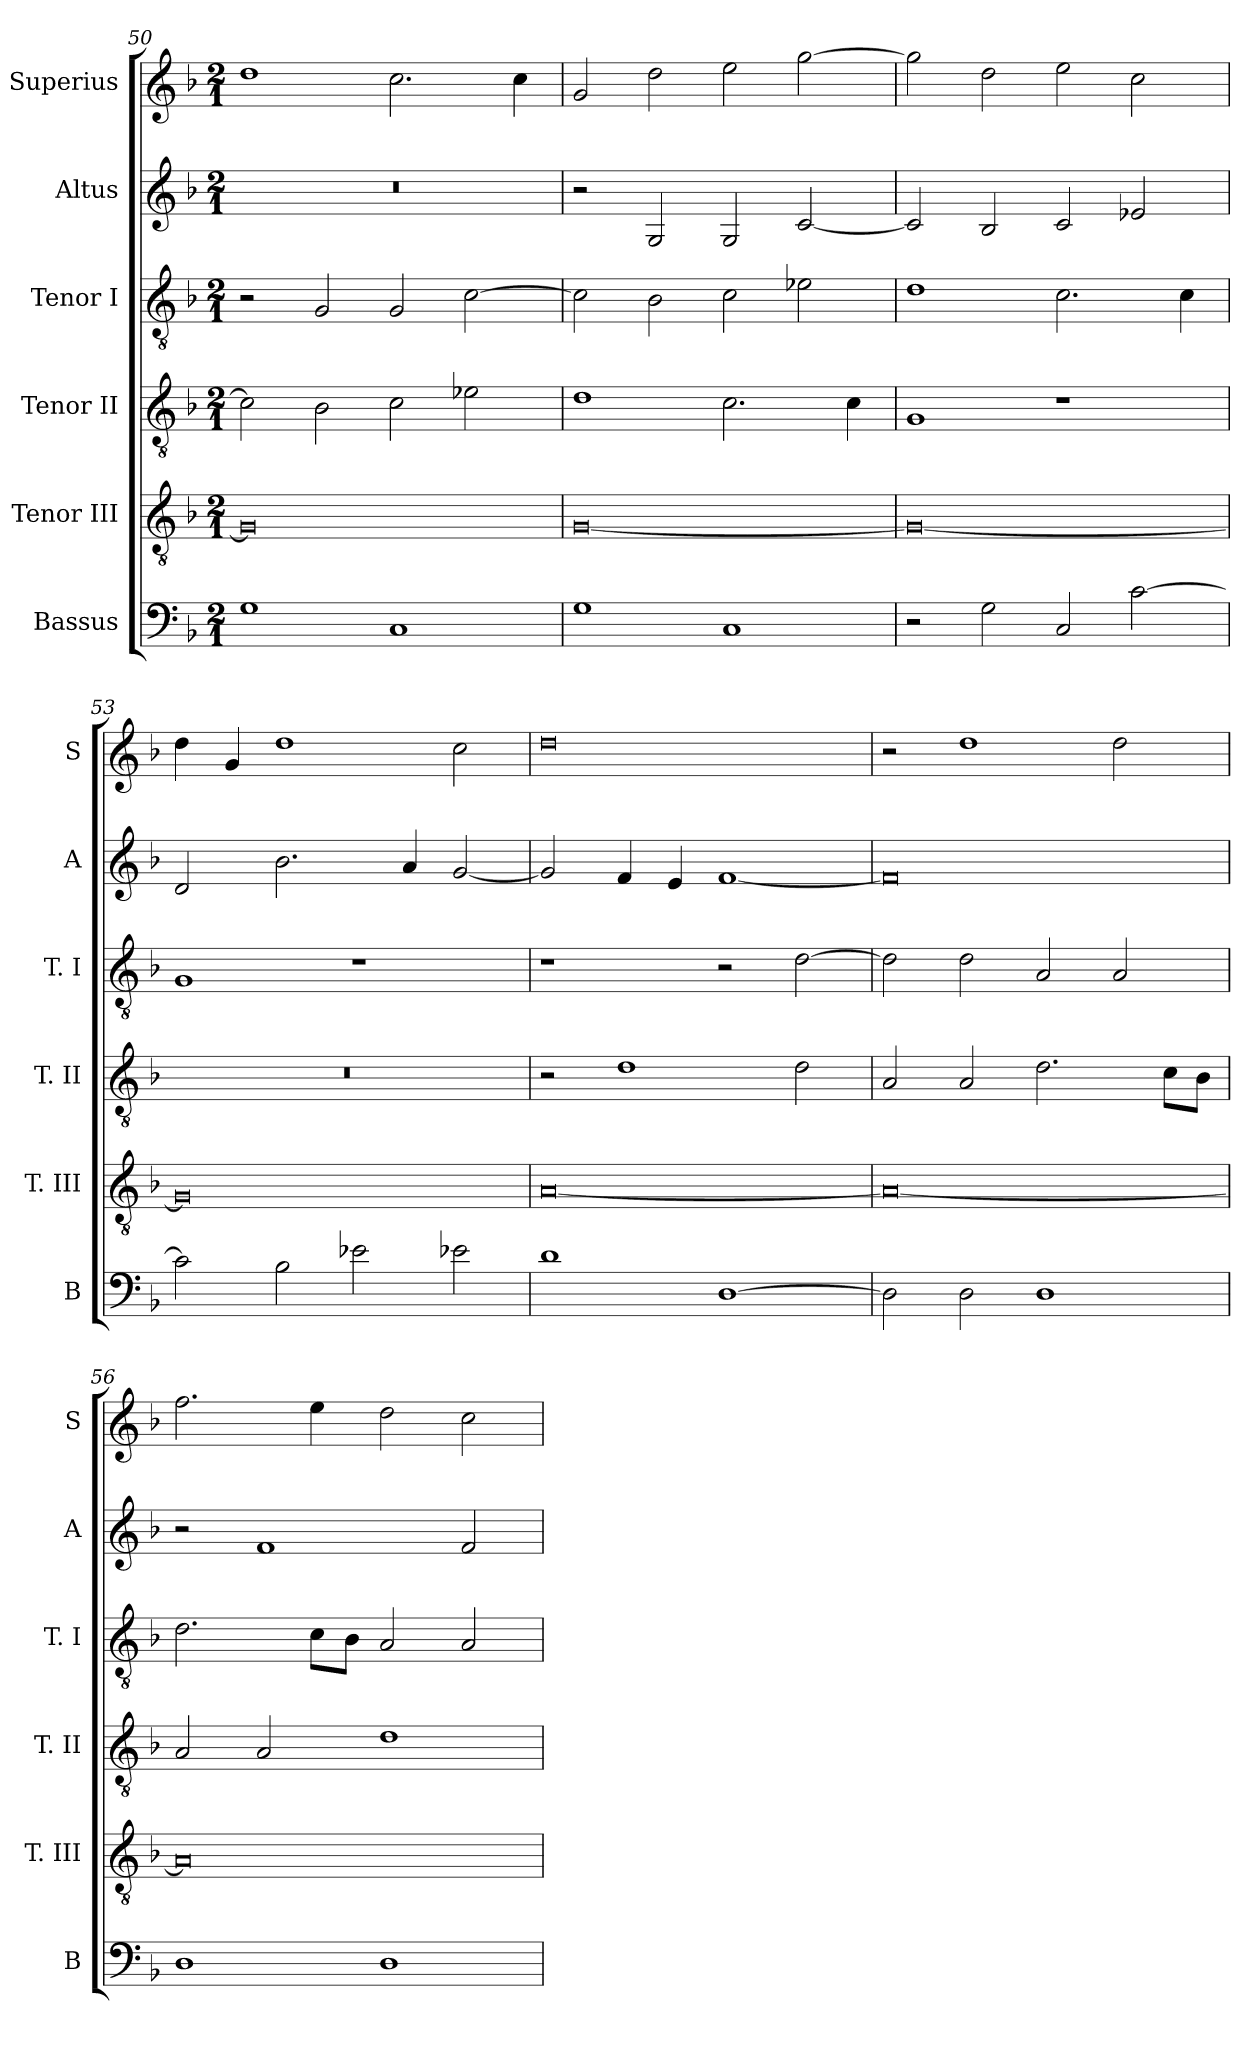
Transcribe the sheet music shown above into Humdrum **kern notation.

**kern	**kern	**kern	**kern	**kern	**kern
*part6	*part5	*part4	*part3	*part2	*part1
*staff6	*staff5	*staff4	*staff3	*staff2	*staff1
*I"Bassus	*I"Tenor III	*I"Tenor II	*I"Tenor I	*I"Altus	*I"Superius
*I'B	*I'T. III	*I'T. II	*I'T. I	*I'A	*I'S
*clefF4	*clefGv2	*clefGv2	*clefGv2	*clefG2	*clefG2
*k[b-]	*k[b-]	*k[b-]	*k[b-]	*k[b-]	*k[b-]
*F:	*F:	*F:	*F:	*F:	*F:
*M2/1	*M2/1	*M2/1	*M2/1	*M2/1	*M2/1
=50	=50	=50	=50	=50	=50
1G	0G]	2c]	2r	0r	1dd
.	.	2B-	2G	.	.
1C	.	2c	2G	.	2.cc
.	.	2e-X	[2c	.	.
.	.	.	.	.	4cc
=51	=51	=51	=51	=51	=51
1G	[0G	1d	2c]	2r	2g
.	.	.	2B-	2G	2dd
1C	.	2.c	2c	2G	2ee
.	.	.	2e-X	[2c	[2gg
.	.	4c	.	.	.
=52	=52	=52	=52	=52	=52
2r	0G_	1G	1d	2c]	2gg]
2G	.	.	.	2B-	2dd
2C	.	1r	2.c	2c	2ee
[2c	.	.	.	2e-X	2cc
.	.	.	4c	.	.
=53	=53	=53	=53	=53	=53
2c]	0G]	0r	1G	2d	4dd
.	.	.	.	.	4g
2B-	.	.	.	2.b-	1dd
2e-X	.	.	1r	.	.
.	.	.	.	4a	.
2e-X	.	.	.	[2g	2cc
=54	=54	=54	=54	=54	=54
1d	[0A	2r	1r	2g]	0dd
.	.	1d	.	4f	.
.	.	.	.	4e	.
[1D	.	.	2r	[1f	.
.	.	2d	[2d	.	.
=55	=55	=55	=55	=55	=55
2D]	0A_	2A	2d]	0f]	2r
2D	.	2A	2d	.	1dd
1D	.	2.d	2A	.	.
.	.	.	2A	.	2dd
.	.	8cL	.	.	.
.	.	8B-J	.	.	.
=56	=56	=56	=56	=56	=56
1D	0A]	2A	2.d	2r	2.ff
.	.	2A	.	1f	.
.	.	.	8cL	.	4ee
.	.	.	8B-J	.	.
1D	.	1d	2A	.	2dd
.	.	.	2A	2f	2cc
=	=	=	=	=	=
*-	*-	*-	*-	*-	*-
